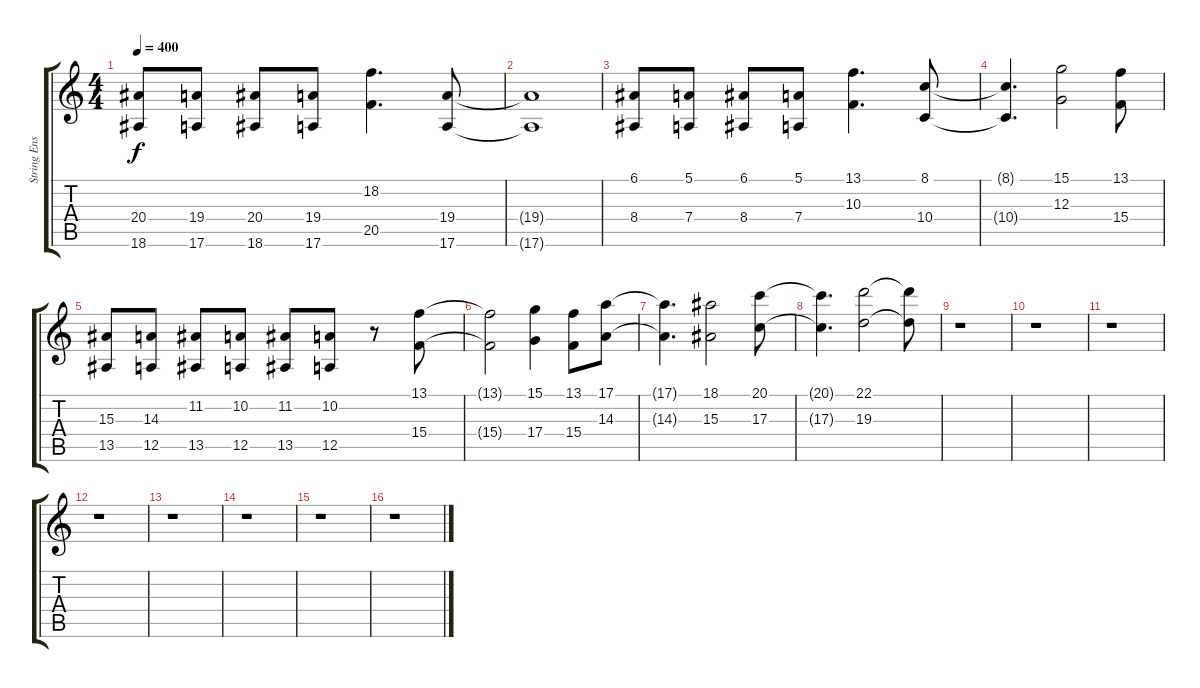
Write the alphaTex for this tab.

\track ("String Ensemble 1" "String Ens") {instrument stringensemble1}
\staff {score tabs}
\tuning (E4 B3 G3 D3 A2 E2) {hide}
\ts (4 4)
\tempo 400
\clef g2
\ks c
(20.4 18.6).8{dy f} (19.4 17.6).8 (20.4 18.6).8 (19.4 17.6).8 (18.2 20.5).4{d} (19.4 17.6).8 |
(19.4{t} 17.6{t}).1 |
(6.1 8.4).8 (5.1 7.4).8 (6.1 8.4).8 (5.1 7.4).8 (13.1 10.3).4{d} (8.1 10.4).8 |
(8.1{t} 10.4{t}).4{d} (15.1 12.3).2 (13.1 15.4).8 |
(15.3 13.5).8 (14.3 12.5).8 (11.2 13.5).8 (10.2 12.5).8 (11.2 13.5).8 (10.2 12.5).8 r.8 (13.1 15.4).8 |
(13.1{t} 15.4{t}).2 (15.1 17.4).4 (13.1 15.4).8 (17.1 14.3).8 |
(17.1{t} 14.3{t}).4{d} (18.1 15.3).2 (20.1 17.3).8 |
(20.1{t} 17.3{t}).4{d} (22.1 19.3).2 (22.1{t} 19.3{t}).8 |
r.1 |
r.1 |
r.1 |
r.1 |
r.1 |
r.1 |
r.1 |
r.1
